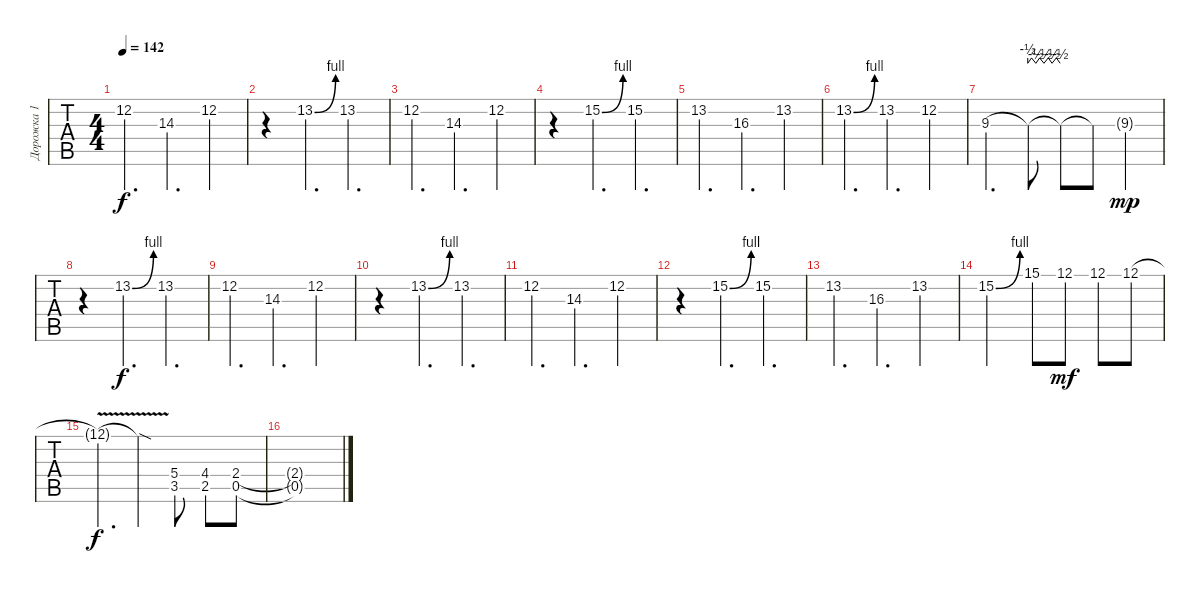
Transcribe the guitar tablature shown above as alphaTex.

\track ("Дорожка 1" "Дорожка 1") {instrument electricguitarclean}
\staff {tabs}
\tuning (Eb4 Bb3 Gb3 Db3 Ab2 Eb2) {hide}
\ts (4 4)
\tempo 142
\clef g2
\ks c
12.2.4{d dy f} 14.3.4{d} 12.2.4 |
r.4 13.2{be (bend 0 0 60 4)}.4{d} 13.2.4{d} |
12.2.4{d} 14.3.4{d} 12.2.4 |
r.4 15.2{be (bend 0 0 60 4)}.4{d} 15.2.4{d} |
13.2.4{d} 16.3.4{d} 13.2.4 |
13.2{be (bend 0 0 60 4)}.4{d} 13.2.4{d} 12.2.4 |
9.3.4{d} 9.3{t}.8{tbe (custom default 0 -2 7 0 15 -2 22 0 30 -2 38 0 45 -2 53 0 60 -2)} 9.3{t}.8 9.3{t}.8 9.3{g}.4{dy mp} |
r.4 13.2{be (bend 0 0 60 4)}.4{d dy f} 13.2.4{d} |
12.2.4{d} 14.3.4{d} 12.2.4 |
r.4 13.2{be (bend 0 0 60 4)}.4{d} 13.2.4{d} |
12.2.4{d} 14.3.4{d} 12.2.4 |
r.4 15.2{be (bend 0 0 60 4)}.4{d} 15.2.4{d} |
13.2.4{d} 16.3.4{d} 13.2.4 |
15.2{be (bend 0 0 60 4)}.2 15.1.8 12.1.8{dy mf} 12.1.8 12.1.8 |
12.1{v t}.4{d dy f} 12.1{sod t}.4 (5.4 3.5).8 (4.4 2.5).8 (2.4 0.5).8 |
(2.4{t} 0.5{t}).1
